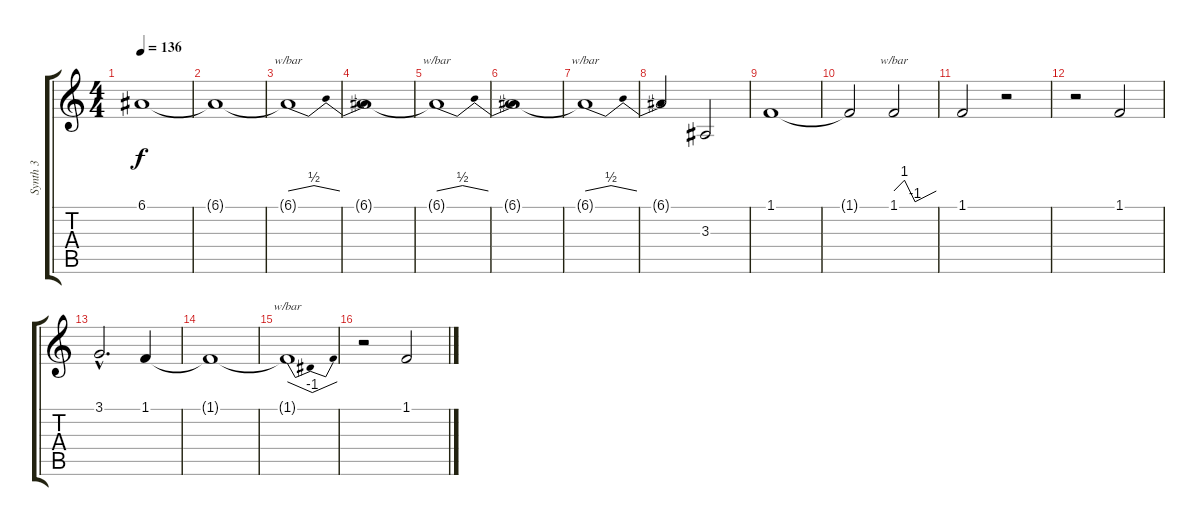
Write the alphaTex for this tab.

\track ("Synth 3" "Synth 3") {instrument synthstrings1}
\staff {score tabs}
\tuning (E4 B3 G3 D3 A2 E2) {hide}
\ts (4 4)
\tempo 136
\clef g2
\ks c
6.1.1{dy f} |
6.1{t}.1 |
6.1{t}.1{tbe (dip default 0 0 30 2 60 0)} |
6.1{t}.1 |
6.1{t}.1{tbe (dip default 0 0 30 2 60 0)} |
6.1{t}.1 |
6.1{t}.1{tbe (dip default 0 0 30 2 60 0)} |
6.1{t}.2 3.3.2 |
1.1.1 |
1.1{t}.2 1.1.2{tbe (custom default 0 0 15 4 30 -4 60 0)} |
1.1.2 r.2 |
r.2 1.1.2 |
3.1{hac}.2{d} 1.1.4 |
1.1{t}.1 |
1.1{t}.1{tbe (dip default 0 0 30 -4 60 0)} |
r.2 1.1.2
